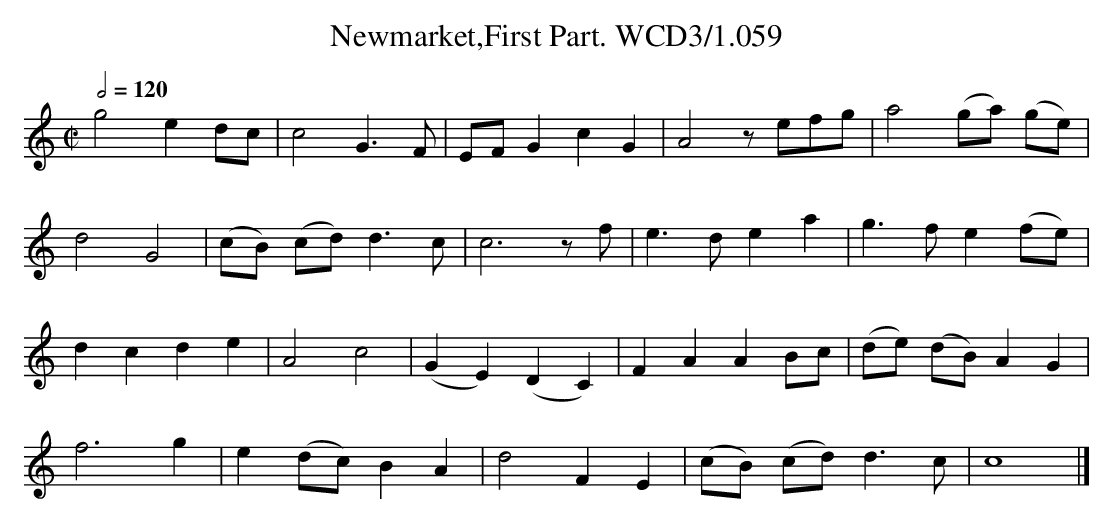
X:1
T:Newmarket,First Part. WCD3/1.059
M:C|
L:1/8
Q:1/2=120
K:C
g4 e2dc|c4 G3F|EFG2 c2G2|A4 zefg|a4 (ga) (ge)|
d4G4|(cB) (cd) d3c|c6 zf|e3d e2 a2|g3f e2(fe)|
d2c2d2e2|A4c4|(G2E2)(D2C2)|F2A2 A2Bc|(de) (dB) A2G2|
f6g2|e2(dc) B2A2|d4 F2E2|(cB) (cd)d3c|c8|]
